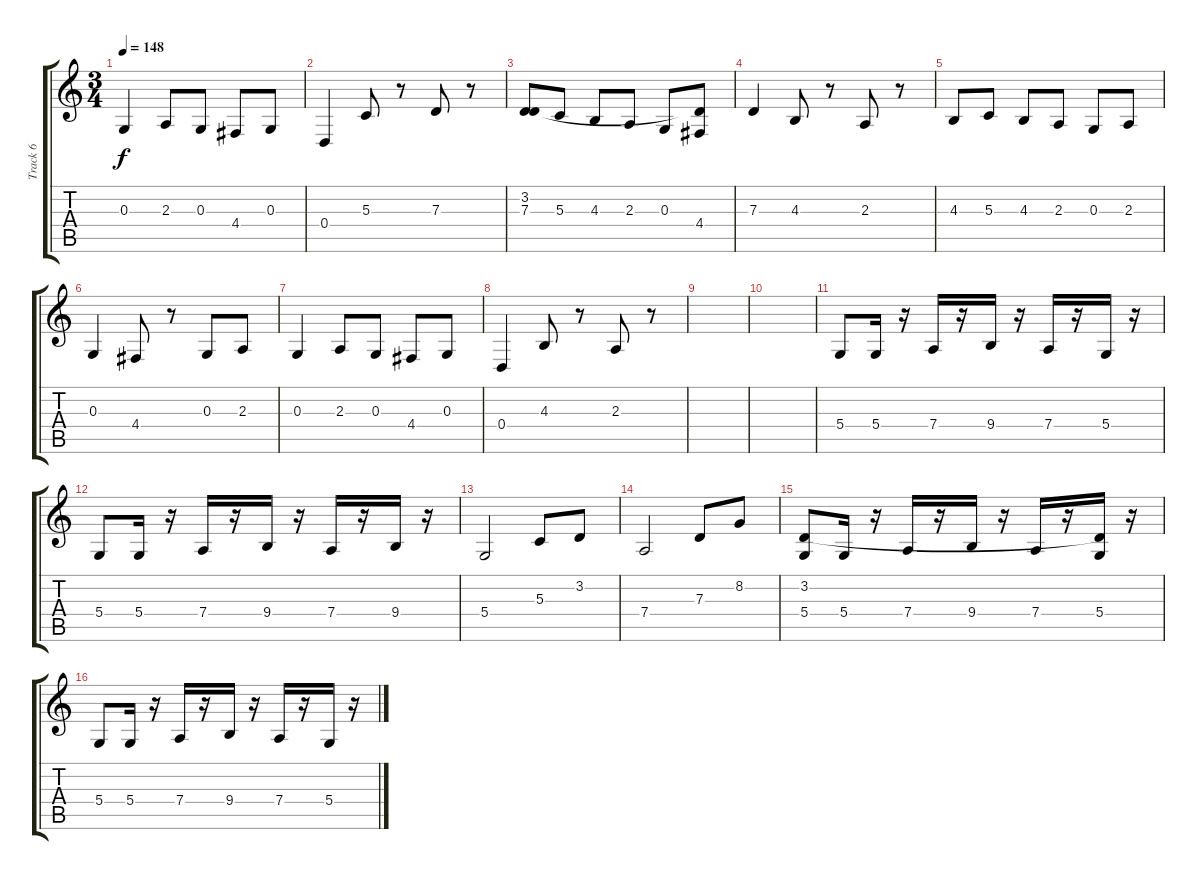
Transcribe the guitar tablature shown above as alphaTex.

\track ("Track 6" "Track 6") {instrument englishhorn}
\staff {score tabs}
\tuning (E4 B3 G3 D3 A2 E2) {hide}
\ts (3 4)
\tempo 148
\clef g2
\ks c
0.3.4{dy f} 2.3.8 0.3.8 4.4.8 0.3.8 |
0.4.4 5.3.8 r.8 7.3.8 r.8 |
(3.2 7.3).8 5.3.8 4.3.8 2.3.8 0.3.8 (3.2{t} 4.4).8 |
7.3.4 4.3.8 r.8 2.3.8 r.8 |
4.3.8 5.3.8 4.3.8 2.3.8 0.3.8 2.3.8 |
0.3.4 4.4.8 r.8 0.3.8 2.3.8 |
0.3.4 2.3.8 0.3.8 4.4.8 0.3.8 |
0.4.4 4.3.8 r.8 2.3.8 r.8 |
|
|
5.4.8{instrument harpsichord} 5.4.16 r.16 7.4.16 r.16 9.4.16 r.16 7.4.16 r.16 5.4.16 r.16 |
5.4.8 5.4.16 r.16 7.4.16 r.16 9.4.16 r.16 7.4.16 r.16 9.4.16 r.16 |
5.4.2 5.3.8 3.2.8 |
7.4.2 7.3.8 8.2.8 |
(3.2 5.4).8 5.4.16 r.16 7.4.16 r.16 9.4.16 r.16 7.4.16 r.16 (3.2{t} 5.4).16 r.16 |
5.4.8 5.4.16 r.16 7.4.16 r.16 9.4.16 r.16 7.4.16 r.16 5.4.16 r.16
